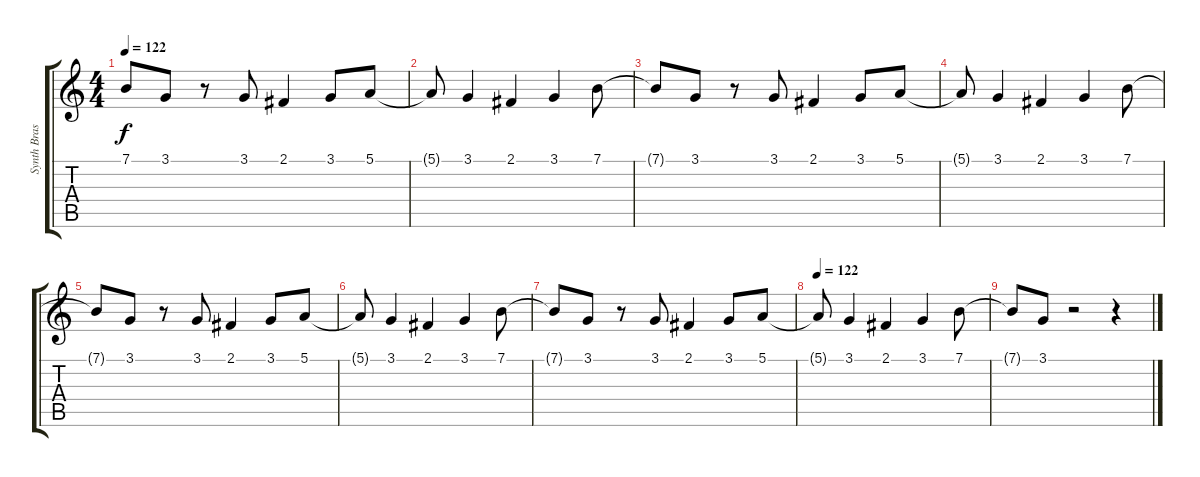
\track ("Synth Brass 2" "Synth Bras") {instrument synthbrass2}
\staff {score tabs}
\tuning (E4 B3 G3 D3 A2 E2) {hide}
\ts (4 4)
\tempo 122
\clef g2
\ks c
7.1{t}.8{dy f} 3.1.8{volume 10} r.8 3.1.8{volume 10} 2.1.4{volume 10} 3.1.8{volume 10} 5.1.8{volume 10} |
5.1{t}.8 3.1.4{volume 9} 2.1.4{volume 9} 3.1.4{volume 8} 7.1.8{volume 8} |
7.1{t}.8 3.1.8{volume 8} r.8 3.1.8{volume 8} 2.1.4{volume 7} 3.1.8{volume 7} 5.1.8{volume 7} |
5.1{t}.8 3.1.4{volume 6} 2.1.4{volume 6} 3.1.4{volume 6} 7.1.8{volume 6} |
7.1{t}.8 3.1.8{volume 5} r.8 3.1.8{volume 5} 2.1.4{volume 5} 3.1.8{volume 4} 5.1.8{volume 4} |
5.1{t}.8 3.1.4{volume 4} 2.1.4{volume 4} 3.1.4{volume 3} 7.1.8{volume 3} |
7.1{t}.8 3.1.8{volume 2} r.8 3.1.8{volume 2} 2.1.4{volume 2} 3.1.8{volume 2} 5.1.8{volume 2} |
\tempo 122
5.1{t}.8 3.1.4{volume 1} 2.1.4{volume 1} 3.1.4{volume 0} 7.1.8{volume 0} |
7.1{t}.8 3.1.8{volume 0} r.2 r.4
